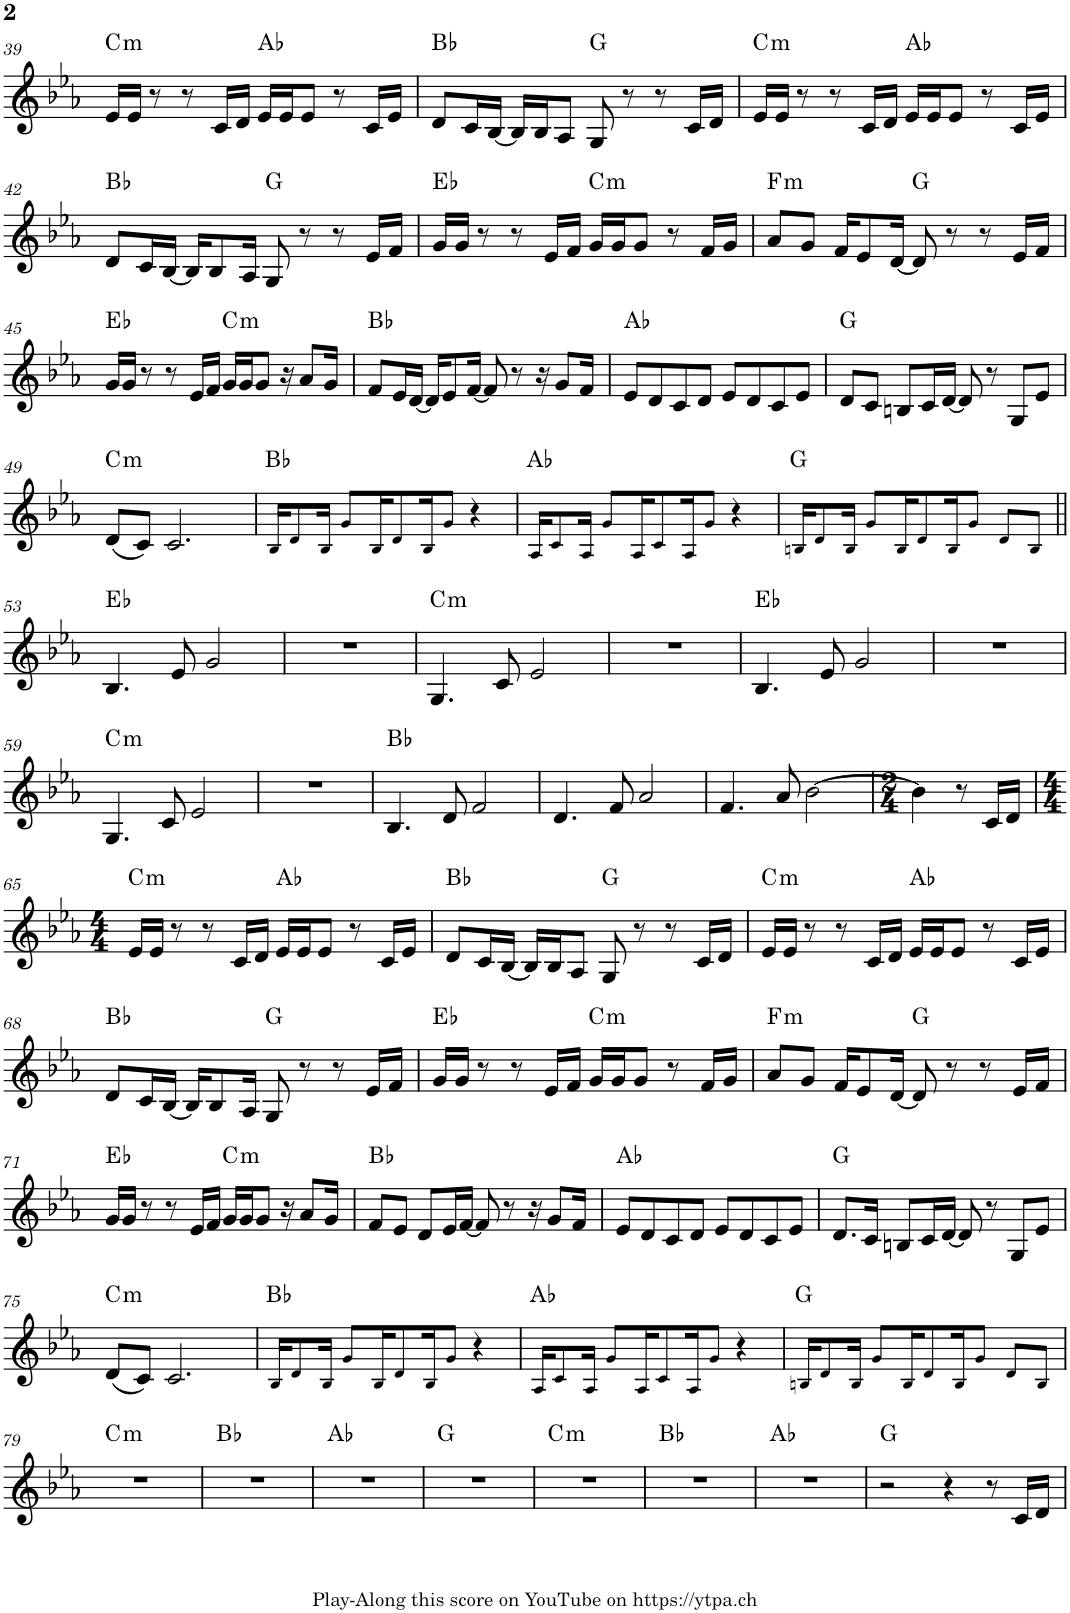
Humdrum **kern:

**kern	**harte
*part1	*part1
*staff1	*
*I"Piano	*
*I'Pno.	*
!!LO:PB:g=z
*clefG2	*
*k[b-e-a-]	*
*M4/4	*
=39	=39
!	!LO:H:kt=m
16e-/LL	C:min
16e-/JJ	.
8r	.
8r	.
16c/LL	.
16d/JJ	.
16e-/LL	Ab:maj
16e-/J	.
8e-/J	.
8r	.
16c/LL	.
16e-/JJ	.
=40	=40
8d/L	Bb:maj
16c/L	.
[16B-/JJ	.
16B-/LL]	.
16B-/J	.
8A-/J	.
8G/	G:maj
8r	.
8r	.
16c/LL	.
16d/JJ	.
=41	=41
!	!LO:H:kt=m
16e-/LL	C:min
16e-/JJ	.
8r	.
8r	.
16c/LL	.
16d/JJ	.
16e-/LL	Ab:maj
16e-/J	.
8e-/J	.
8r	.
16c/LL	.
16e-/JJ	.
!!LO:LB:g=z
=42	=42
8d/L	Bb:maj
16c/L	.
[16B-/JJ	.
16B-/KL]	.
8B-/	.
16A-/Jk	.
8G/	G:maj
8r	.
8r	.
16e-/LL	.
16f/JJ	.
=43	=43
16g/LL	Eb:maj
16g/JJ	.
8r	.
8r	.
16e-/LL	.
16f/JJ	.
!	!LO:H:kt=m
16g/LL	C:min
16g/J	.
8g/J	.
8r	.
16f/LL	.
16g/JJ	.
=44	=44
!	!LO:H:kt=m
8a-/L	F:min
8g/J	.
16f/KL	.
8e-/	.
[16d/Jk	.
8d/]	G:maj
8r	.
8r	.
16e-/LL	.
16f/JJ	.
!!LO:LB:g=z
=45	=45
16g/LL	Eb:maj
16g/JJ	.
8r	.
8r	.
16e-/LL	.
16f/JJ	.
!	!LO:H:kt=m
16g/LL	C:min
16g/J	.
8g/J	.
16r	.
8a-/L	.
16g/Jk	.
=46	=46
8f/L	Bb:maj
16e-/L	.
[16d/JJ	.
16d/KL]	.
8e-/	.
[16f/Jk	.
8f/]	.
8r	.
16r	.
8g/L	.
16f/Jk	.
=47	=47
8e-/L	Ab:maj
8d/	.
8c/	.
8d/J	.
8e-/L	.
8d/	.
8c/	.
8e-/J	.
=48	=48
8d/L	G:maj
8c/J	.
8Bn/L	.
16c/L	.
[16d/JJ	.
8d/]	.
8r	.
8G/L	.
8e-/J	.
!!LO:LB:g=z
=49	=49
!	!LO:H:kt=m
(8d/L	C:min
8c/J)	.
2.c/	.
=50	=50
16B-!/KL	Bb:maj
8d!/	.
16B-!/Jk	.
8g!/L	.
16B-!/K	.
8d!/	.
16B-!/K	.
8g!/J	.
4r	.
=51	=51
16A-!/KL	Ab:maj
8c!/	.
16A-!/Jk	.
8g!/L	.
16A-!/K	.
8c!/	.
16A-!/K	.
8g!/J	.
4r	.
=52	=52
16Bn!/KL	G:maj
8d!/	.
16B!/Jk	.
8g!/L	.
16B!/K	.
8d!/	.
16B!/K	.
8g!/J	.
8d!/L	.
8B!/J	.
!!LO:LB:g=z
=53||	=53||
4.B-/	Eb:maj
8e-/	.
2g/	.
=54	=54
1r	.
=55	=55
!	!LO:H:kt=m
4.G/	C:min
8c/	.
2e-/	.
=56	=56
1r	.
=57	=57
4.B-/	Eb:maj
8e-/	.
2g/	.
=58	=58
1r	.
!!LO:LB:g=z
=59	=59
!	!LO:H:kt=m
4.G/	C:min
8c/	.
2e-/	.
=60	=60
1r	.
=61	=61
4.B-/	Bb:maj
8d/	.
2f/	.
=62	=62
4.d/	.
8f/	.
2a-/	.
=63	=63
4.f/	.
8a-/	.
[2b-\	.
=64	=64
*M2/4	*
4b-\]	.
8r	.
16c/LL	.
16d/JJ	.
!!LO:LB:g=z
=65	=65
*M4/4	*
!	!LO:H:kt=m
16e-/LL	C:min
16e-/JJ	.
8r	.
8r	.
16c/LL	.
16d/JJ	.
16e-/LL	Ab:maj
16e-/J	.
8e-/J	.
8r	.
16c/LL	.
16e-/JJ	.
=66	=66
8d/L	Bb:maj
16c/L	.
[16B-/JJ	.
16B-/LL]	.
16B-/J	.
8A-/J	.
8G/	G:maj
8r	.
8r	.
16c/LL	.
16d/JJ	.
=67	=67
!	!LO:H:kt=m
16e-/LL	C:min
16e-/JJ	.
8r	.
8r	.
16c/LL	.
16d/JJ	.
16e-/LL	Ab:maj
16e-/J	.
8e-/J	.
8r	.
16c/LL	.
16e-/JJ	.
!!LO:LB:g=z
=68	=68
8d/L	Bb:maj
16c/L	.
[16B-/JJ	.
16B-/KL]	.
8B-/	.
16A-/Jk	.
8G/	G:maj
8r	.
8r	.
16e-/LL	.
16f/JJ	.
=69	=69
16g/LL	Eb:maj
16g/JJ	.
8r	.
8r	.
16e-/LL	.
16f/JJ	.
!	!LO:H:kt=m
16g/LL	C:min
16g/J	.
8g/J	.
8r	.
16f/LL	.
16g/JJ	.
=70	=70
!	!LO:H:kt=m
8a-/L	F:min
8g/J	.
16f/KL	.
8e-/	.
[16d/Jk	.
8d/]	G:maj
8r	.
8r	.
16e-/LL	.
16f/JJ	.
!!LO:LB:g=z
=71	=71
16g/LL	Eb:maj
16g/JJ	.
8r	.
8r	.
16e-/LL	.
16f/JJ	.
!	!LO:H:kt=m
16g/LL	C:min
16g/J	.
8g/J	.
16r	.
8a-/L	.
16g/Jk	.
=72	=72
8f/L	Bb:maj
8e-/J	.
8d/L	.
16e-/L	.
[16f/JJ	.
8f/]	.
8r	.
16r	.
8g/L	.
16f/Jk	.
=73	=73
8e-/L	Ab:maj
8d/	.
8c/	.
8d/J	.
8e-/L	.
8d/	.
8c/	.
8e-/J	.
=74	=74
8.d/L	G:maj
16c/Jk	.
8Bn/L	.
16c/L	.
[16d/JJ	.
8d/]	.
8r	.
8G/L	.
8e-/J	.
!!LO:LB:g=z
=75	=75
!	!LO:H:kt=m
(8d/L	C:min
8c/J)	.
2.c/	.
=76	=76
16B-!/KL	Bb:maj
8d!/	.
16B-!/Jk	.
8g!/L	.
16B-!/K	.
8d!/	.
16B-!/K	.
8g!/J	.
4r	.
=77	=77
16A-!/KL	Ab:maj
8c!/	.
16A-!/Jk	.
8g!/L	.
16A-!/K	.
8c!/	.
16A-!/K	.
8g!/J	.
4r	.
=78	=78
16Bn!/KL	G:maj
8d!/	.
16B!/Jk	.
8g!/L	.
16B!/K	.
8d!/	.
16B!/K	.
8g!/J	.
8d!/L	.
8B!/J	.
!!LO:LB:g=z
=79	=79
!	!LO:H:kt=m
1r	C:min
=80	=80
1r	Bb:maj
=81	=81
1r	Ab:maj
=82	=82
1r	G:maj
=83	=83
!	!LO:H:kt=m
1r	C:min
=84	=84
1r	Bb:maj
=85	=85
1r	Ab:maj
=86	=86
2r	G:maj
4r	.
8r	.
16c/LL	.
16d/JJ	.
=	=
*-	*-
